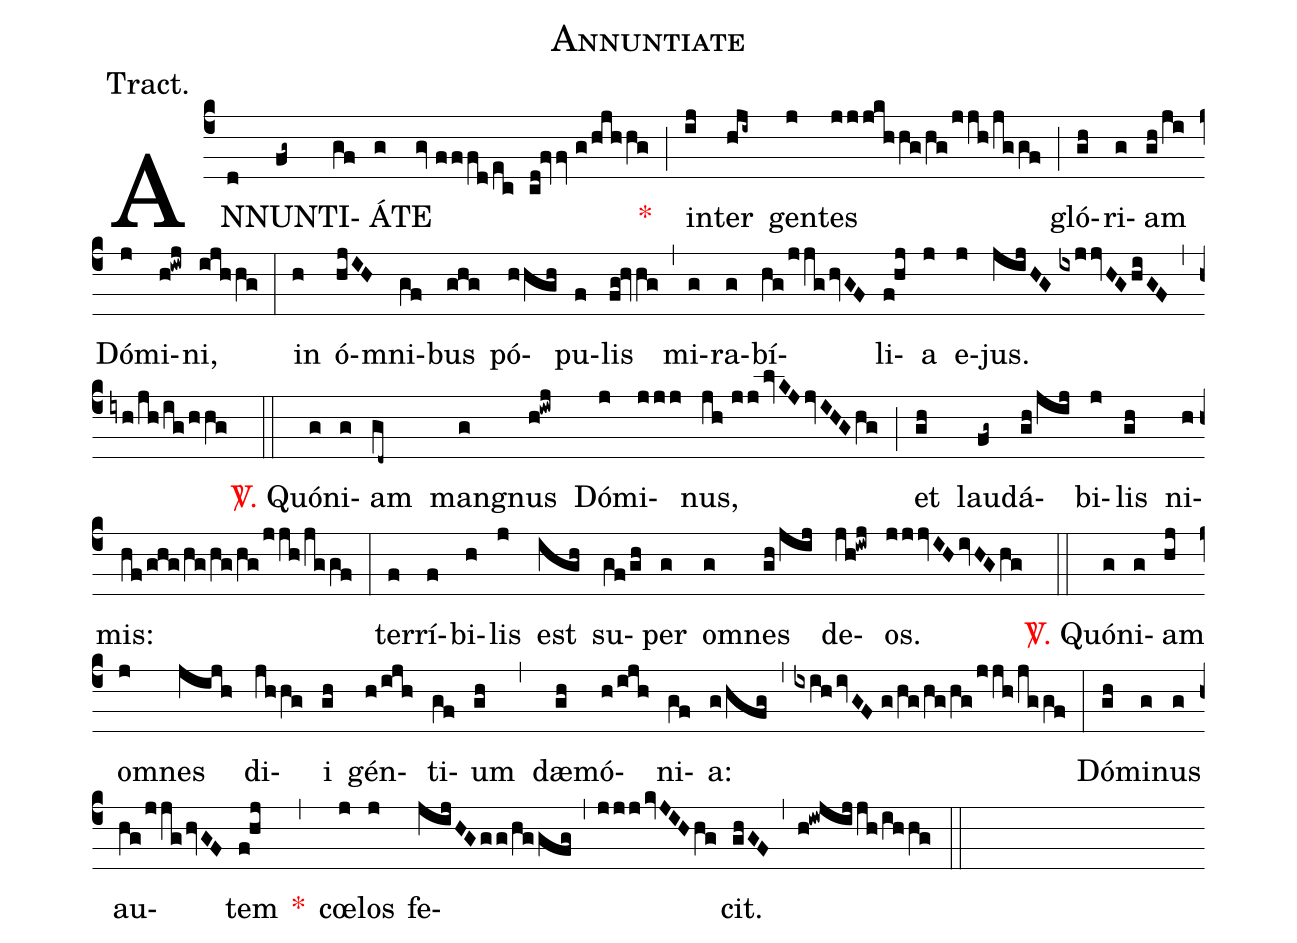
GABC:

name:Annuntiate;
annotation:Tract.;
mode:VIII.;
office-part:Tract;
%%
(c4) AN(d)NUN(fg~)TI(gf)Á(g)TE(gv//fffd/ec cd!fvv//g/hjhhg) <v>\red{*}</v>(;) in(ij)ter(hji~) gen(j)tes(jjjkhhg/hg/jjh/jggf) (;) gló(gh)ri(g)am(gh/ji) Dó(j)mi(h!iwj)ni,(ijhhg) (:) in(h) ó(hjIH)mni(gf)bus(ghg) pó(hhgh)pu(f)lis(fg!hvhg) (,) mi(g)ra(g)bí(hg/jjghvGF)li(f!hj)a(j) e(j)jus.(jijHG//ixjjvHG/hiGF) (,) (iyh/jh/ig/hhg) (::) <v>\red{\Vbar.}</v> Quó(g)ni(g)am(gd~) man(g)gnus(h!iwj) Dó(j)mi(jjj)nus,(jh//jjlvKJ/jvIHG/hg) (;) et(gh) lau(fg~)dá(gh/jij)bi(j)lis(gh) ni(h)mis:(hf/ghg/hg/hg/hg/jjh/jggf) (:) ter(f)rí(f)bi(h)lis(j) est(igh) su(gf/gh)per(g) o(g)mnes(gh/jij) de(jh!iwj)os.(jjjvIH/ivHG/hg) (::) <v>\red{\Vbar.}</v> Quó(g)ni(g)am(hj) o(j)mnes(jijh) di(jhhg)i(gh) gén(h/ijh)ti(gf)um(gh) (,) dæ(gh)mó(h/ijh)ni(gf)a:(g/hfg) (,) (ixihivGF//g/hg/hg/hg/jjh/jggf) (:) Dó(gh)mi(g)nus(g) au(hg/jjghvGF)tem(f!hj) <v>\red{*}</v>(,) cœ(j)los(j) fe(jijHG/gg/hggfg,jjjkvJIHhg)cit.(ghGF) (,) (h!iwjijjh/ihhg) (::)
